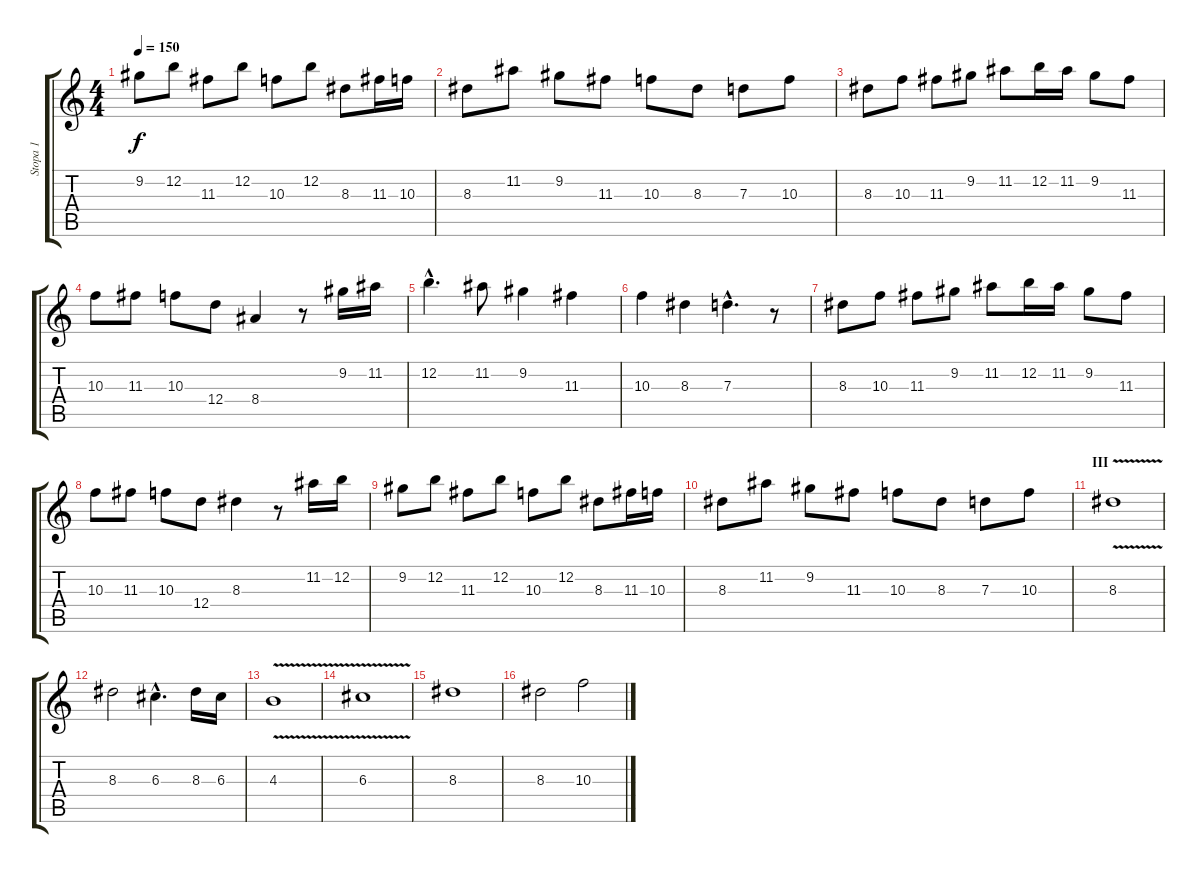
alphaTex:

\track ("Stopa 1" "Stopa 1") {instrument overdrivenguitar}
\staff {score tabs}
\tuning (E4 B3 G3 D3 A2 E2) {hide}
\ts (4 4)
\tempo 150
\clef g2
\ks c
9.2.8{dy f} 12.2.8 11.3.8 12.2.8 10.3.8 12.2.8 8.3.8 11.3.16 10.3.16 |
8.3.8 11.2.8 9.2.8 11.3.8 10.3.8 8.3.8 7.3.8 10.3.8 |
8.3.8 10.3.8 11.3.8 9.2.8 11.2.8 12.2.16 11.2.16 9.2.8 11.3.8 |
10.3.8 11.3.8 10.3.8 12.4.8 8.4.4 r.8 9.2.16 11.2.16 |
12.2{hac}.4{d} 11.2.8 9.2.4 11.3.4 |
10.3.4 8.3.4 7.3{hac}.4{d} r.8 |
8.3.8 10.3.8 11.3.8 9.2.8 11.2.8 12.2.16 11.2.16 9.2.8 11.3.8 |
10.3.8 11.3.8 10.3.8 12.4.8 8.3.4 r.8 11.2.16 12.2.16 |
9.2.8 12.2.8 11.3.8 12.2.8 10.3.8 12.2.8 8.3.8 11.3.16 10.3.16 |
8.3.8 11.2.8 9.2.8 11.3.8 10.3.8 8.3.8 7.3.8 10.3.8 |
\section ("" "III")
8.3{v}.1 |
8.3.2 6.3{hac}.4{d} 8.3.16 6.3.16 |
4.3{v}.1 |
6.3{v}.1 |
8.3.1 |
8.3.2 10.3.2
